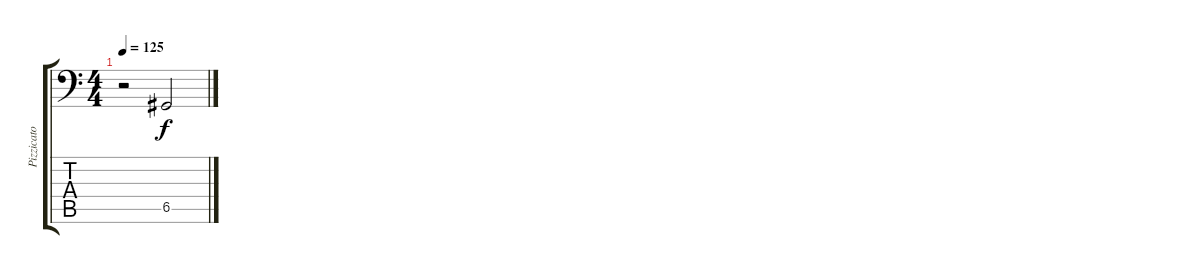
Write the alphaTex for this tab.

\track ("Pizzicato Strings" "Pizzicato ") {instrument pizzicatostrings}
\staff {score tabs}
\tuning (A3 E3 C3 G2 D2 A1) {hide}
\ts (4 4)
\tempo 125
\clef f4
\ks c
r.2{dy f} 6.5.2
